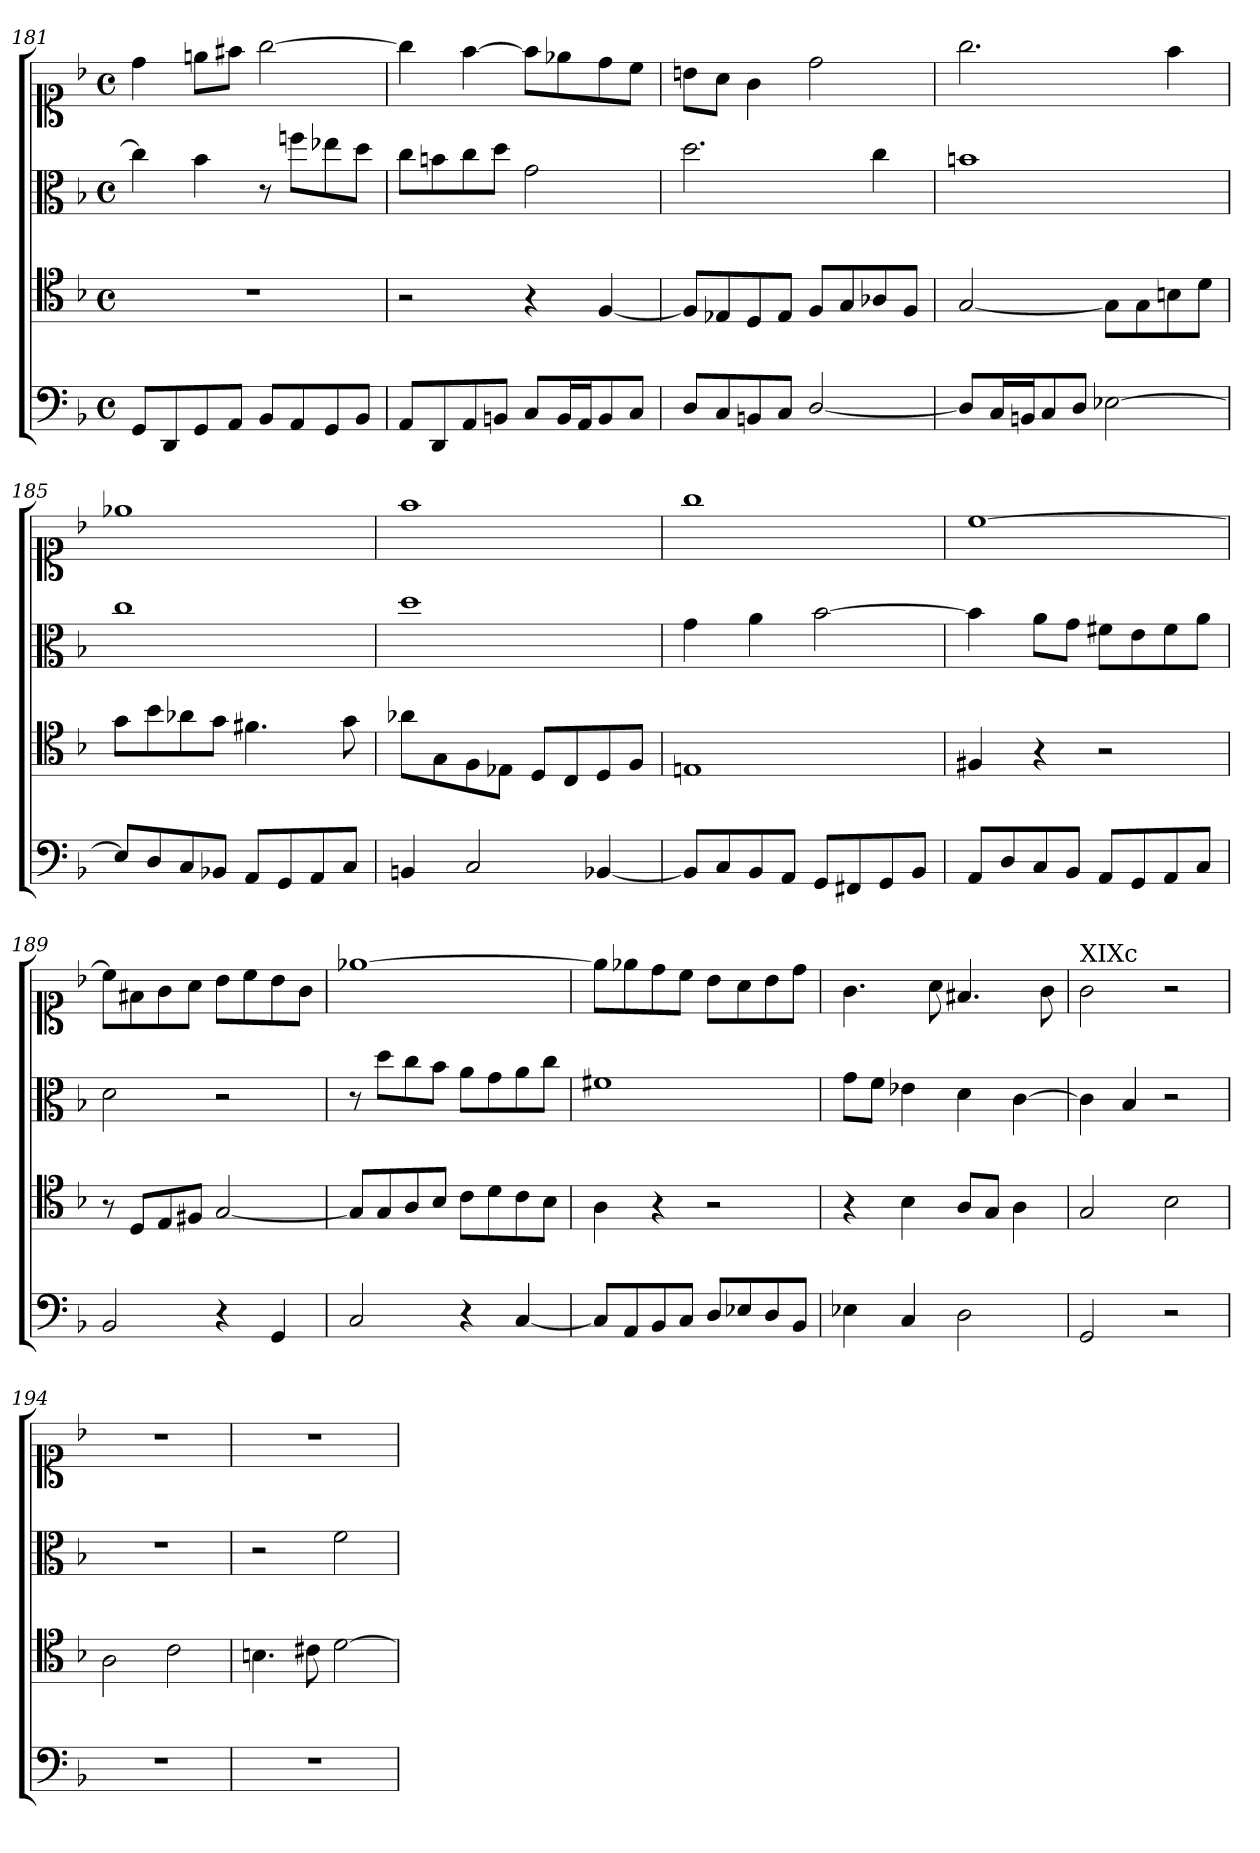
**kern	**kern	**kern	**kern
*part4	*part3	*part2	*part1
*staff4	*staff3	*staff2	*staff1
*clefF4	*clefC4	*clefC3	*clefC1
*k[b-]	*k[b-]	*k[b-]	*k[b-]
*M4/4	*M4/4	*M4/4	*M4/4
*met(c)	*met(c)	*met(c)	*met(c)
=181	=181	=181	=181
8GGL	1r	4cc]	4dd
8DD	.	.	.
8GG	.	4b-	8eenL
8AAJ	.	.	8ff#XJ
8BB-L	.	8r	[2gg
8AA	.	8ffnL	.
8GG	.	8ee-X	.
8BB-J	.	8ddJ	.
=182	=182	=182	=182
8AAL	2r	8ccL	4gg]
8DD	.	8bn	.
8AA	.	8cc	[4ff
8BBnJ	.	8ddJ	.
8CL	4r	2g	8ffL]
16BBL	.	.	8ee-X
16AAJ	.	.	.
8BB	[4F	.	8dd
8CJ	.	.	8ccJ
=183	=183	=183	=183
8DL	8FL]	2.dd	8bnL
8C	8E-X	.	8aJ
8BBn	8D	.	4g
8CJ	8E-J	.	.
[2D/	8FL	.	2dd
.	8G	.	.
.	8A-X	4cc	.
.	8FJ	.	.
=184	=184	=184	=184
8DL]	[2G	1bn	2.gg
16CL	.	.	.
16BBnJ	.	.	.
8C	.	.	.
8DJ	.	.	.
[2E-X	8GL]	.	.
.	8G	.	.
.	8Bn	.	4ff
.	8dJ	.	.
=185	=185	=185	=185
8E-L]	8gL	1cc	1ee-X
8D	8b-	.	.
8C	8a-X	.	.
8BB-XJ	8gJ	.	.
8AAL	4.f#X	.	.
8GG	.	.	.
8AA	.	.	.
8CJ	8g	.	.
=186	=186	=186	=186
4BBn	8a-XL	1dd	1ff
.	8G	.	.
2C	8F	.	.
.	8E-XJ	.	.
.	8DL	.	.
.	8C	.	.
[4BB-X	8D	.	.
.	8FJ	.	.
=187	=187	=187	=187
8BB-L]	1En	4g	1gg
8C	.	.	.
8BB-	.	4a	.
8AAJ	.	.	.
8GGL	.	[2b-	.
8FF#X	.	.	.
8GG	.	.	.
8BB-J	.	.	.
=188	=188	=188	=188
8AAL	4F#X	4b-]	[1cc
8D	.	.	.
8C	4r	8aL	.
8BB-J	.	8gJ	.
8AAL	2r	8f#XL	.
8GG	.	8e	.
8AA	.	8f#	.
8CJ	.	8aJ	.
=189	=189	=189	=189
2BB-	8r	2d	8ccL]
.	8DL	.	8f#X
.	8E	.	8g
.	8F#XJ	.	8aJ
4r	[2G	2r	8b-L
.	.	.	8cc
4GG	.	.	8b-
.	.	.	8gJ
=190	=190	=190	=190
2C	8G/L]	8r	[1ee-X
.	8G/	8ddL	.
.	8A/	8cc	.
.	8B-/J	8b-J	.
4r	8cL	8aL	.
.	8d	8g	.
[4C	8c	8a	.
.	8B-J	8ccJ	.
=191	=191	=191	=191
8CL]	4A	1f#X	8ee-L]
8AA	.	.	8ee-X
8BB-	4r	.	8dd
8CJ	.	.	8ccJ
8DL	2r	.	8b-L
8E-X	.	.	8a
8D	.	.	8b-
8BB-J	.	.	8ddJ
=192	=192	=192	=192
4E-X	4r	8gL	4.g
.	.	8fJ	.
4C	4B-	4e-X	.
.	.	.	8a
2D	8AL	4d	4.f#X
.	8GJ	.	.
.	4A	[4c	.
.	.	.	8g
=193	=193	=193	=193
!	!	!	!LO:TX:a:t=XIXc
2GG	2G	4c]	2g
.	.	4B-	.
2r	2B-	2r	2r
=194	=194	=194	=194
1r	2A	1r	1r
.	2c	.	.
=195	=195	=195	=195
1r	4.Bn	2r	1r
.	8c#X	.	.
.	[2d	2f	.
=	=	=	=
*-	*-	*-	*-
